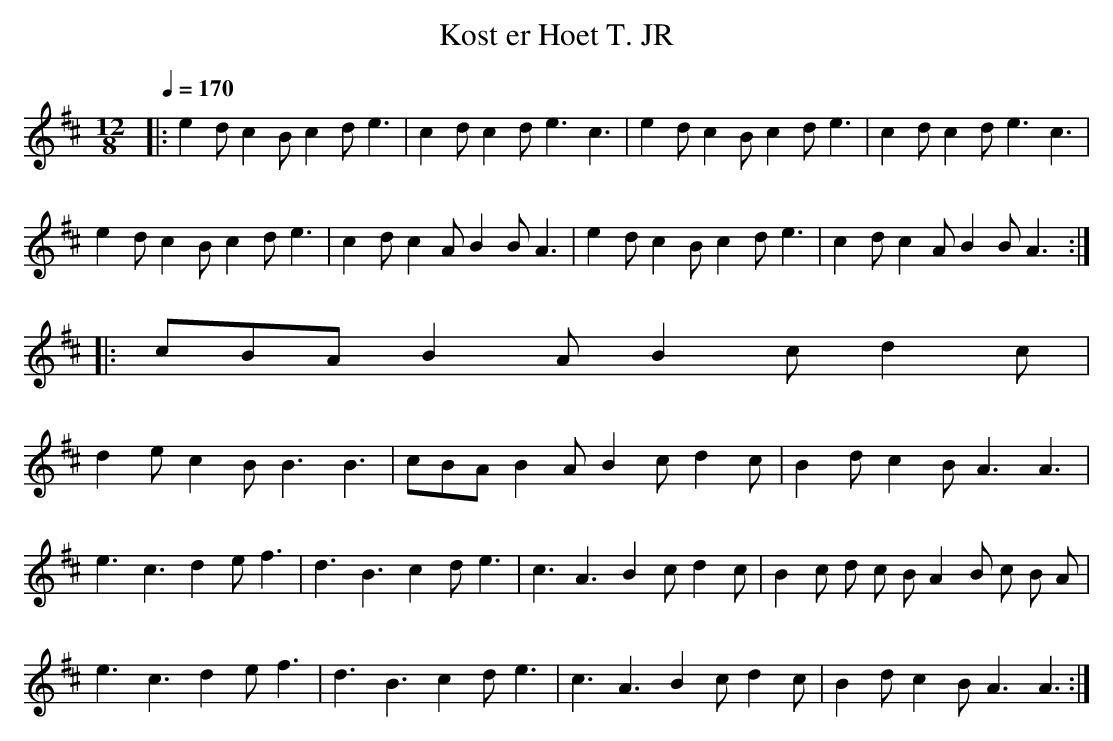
X:1
T:Kost er Hoet T. JR
M:12/8
L:1/8
Q:1/4=170
V:1
K:D
|:e2 d c2 B c2 d e3 |c2 d c2 d e3 c3 |e2 d c2 B c2 d e3 |c2 d c2 d e3 c3 |
e2 d c2 B c2 d e3 |c2 d c2 A B2 B A3 |e2 d c2 B c2 d e3 |c2 d c2 A B2 B A3:|
|:cBA  B2 AB2 cd2 c|
d2 e c2 B B3 B3 |cBA B2 A B2 c d2 c |B2 d c2 B A3 A3 |
e3 c3 d2 e f3 |d3 B3 c2 d e3 |c3 A3 B2 c d2 c |B2 c d c B A2 B c B A |
e3 c3 d2 e f3 |d3 B3 c2 d e3 |c3 A3 B2 c d2c |B2 d c2 B A3 A3 :|
